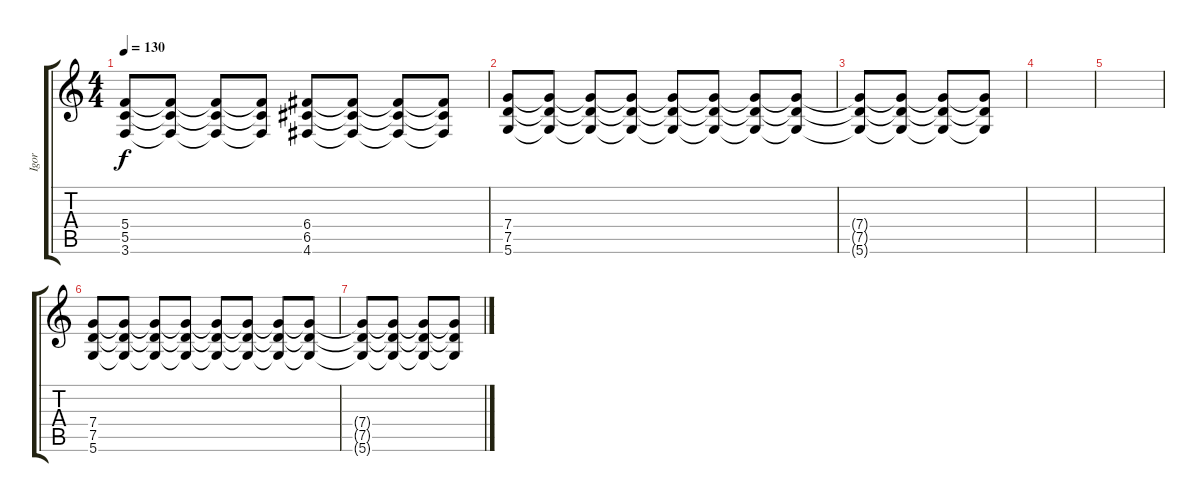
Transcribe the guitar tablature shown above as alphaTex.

\track ("Igor" "Igor") {instrument distortionguitar}
\staff {score tabs}
\tuning (D4 A3 F3 C3 G2 D2) {hide}
\ts (4 4)
\tempo 130
\clef g2
\ks c
(5.4 5.5 3.6).8{dy f} (5.4{t} 5.5{t} 3.6{t}).8 (5.4{t} 5.5{t} 3.6{t}).8 (5.4{t} 5.5{t} 3.6{t}).8 (6.4 6.5 4.6).8 (6.4{t} 6.5{t} 4.6{t}).8 (6.4{t} 6.5{t} 4.6{t}).8 (6.4{t} 6.5{t} 4.6{t}).8 |
(7.4 7.5 5.6).8 (7.4{t} 7.5{t} 5.6{t}).8 (7.4{t} 7.5{t} 5.6{t}).8 (7.4{t} 7.5{t} 5.6{t}).8 (7.4{t} 7.5{t} 5.6{t}).8 (7.4{t} 7.5{t} 5.6{t}).8 (7.4{t} 7.5{t} 5.6{t}).8 (7.4{t} 7.5{t} 5.6{t}).8 |
(7.4{t} 7.5{t} 5.6{t}).8 (7.4{t} 7.5{t} 5.6{t}).8 (7.4{t} 7.5{t} 5.6{t}).8 (7.4{t} 7.5{t} 5.6{t}).8 |
|
|
(7.4 7.5 5.6).8 (7.4{t} 7.5{t} 5.6{t}).8 (7.4{t} 7.5{t} 5.6{t}).8 (7.4{t} 7.5{t} 5.6{t}).8 (7.4{t} 7.5{t} 5.6{t}).8 (7.4{t} 7.5{t} 5.6{t}).8 (7.4{t} 7.5{t} 5.6{t}).8 (7.4{t} 7.5{t} 5.6{t}).8 |
(7.4{t} 7.5{t} 5.6{t}).8 (7.4{t} 7.5{t} 5.6{t}).8 (7.4{t} 7.5{t} 5.6{t}).8 (7.4{t} 7.5{t} 5.6{t}).8
